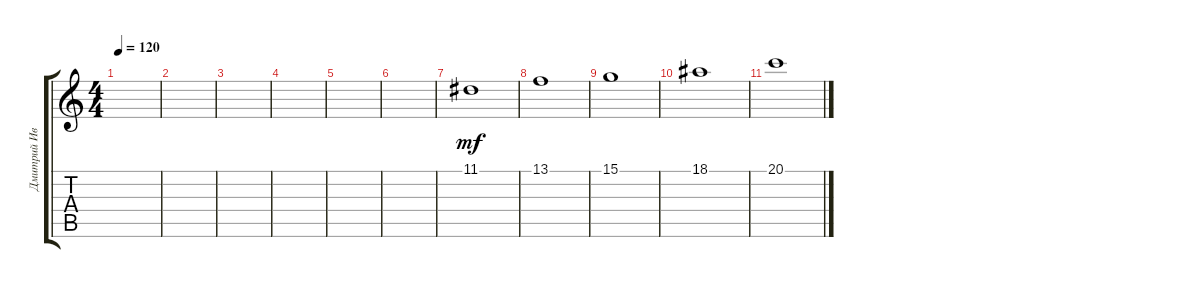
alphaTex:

\track ("Дмитрий Иванов        (Синтезатор)" "Дмитрий Ив") {instrument taikodrum}
\staff {score tabs}
\tuning (E4 B3 G3 D3 A2 E2) {hide}
\ts (4 4)
\tempo 120
\clef g2
\ks c
|
|
|
|
|
|
11.1.1{dy mf} |
13.1.1 |
15.1.1 |
18.1.1 |
20.1.1
